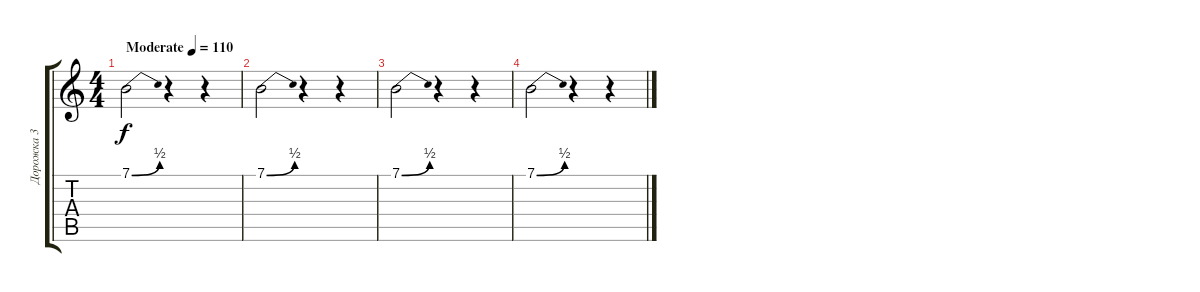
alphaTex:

\track ("Дорожка 3" "Дорожка 3") {instrument fx4atmosphere}
\staff {score tabs}
\tuning (E4 B3 G3 D3 A2 E2) {hide}
\ts (4 4)
\tempo (110 "Moderate")
\clef g2
\ks c
7.1{be (bend 0 0 60 2)}.2{dy f volume 16 instrument acousticguitarsteel} r.4 r.4 |
7.1{be (bend 0 0 60 2)}.2 r.4 r.4 |
7.1{be (bend 0 0 60 2)}.2 r.4 r.4 |
7.1{be (bend 0 0 60 2)}.2 r.4 r.4
